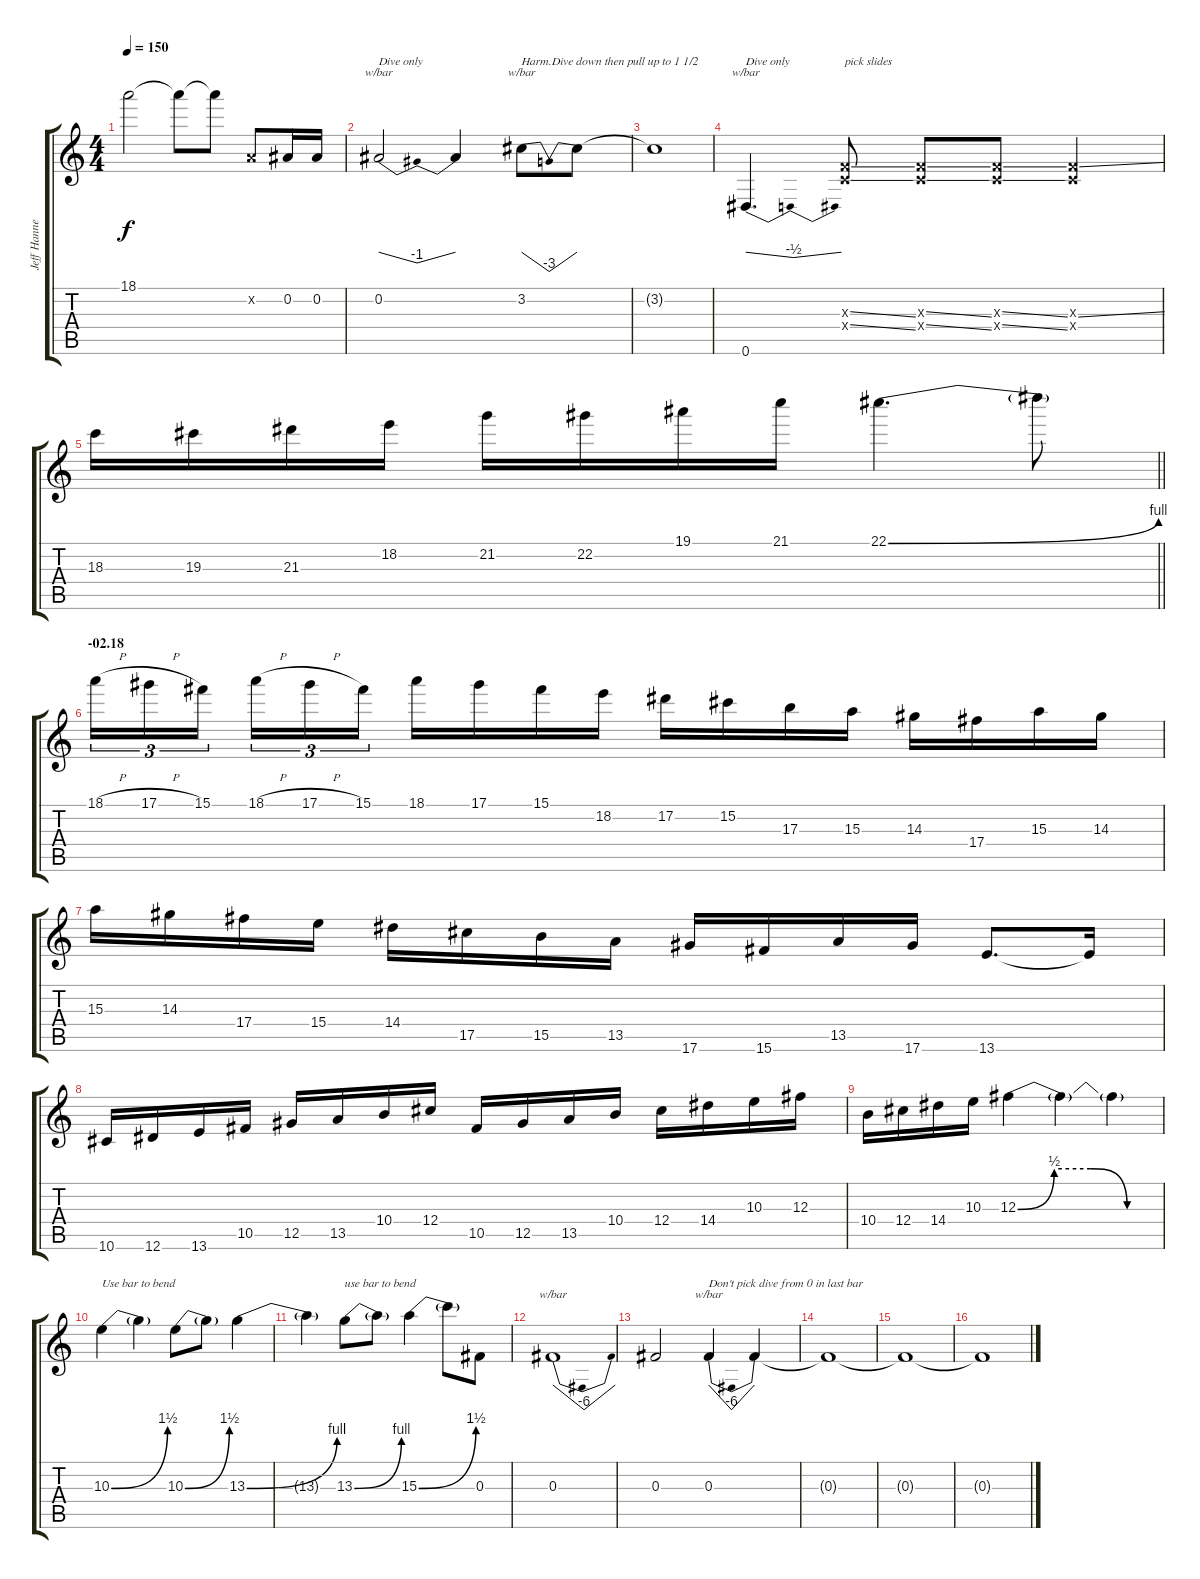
\track ("Jeff Hanneman" "Jeff Hanne") {instrument distortionguitar}
\staff {score tabs}
\tuning (Eb4 Bb3 Gb3 Db3 Ab2 Eb2) {hide}
\ts (4 4)
\tempo 150
\clef g2
\ks c
18.1{t}.2{dy f} 18.1{t}.8 18.1{t}.8 -1.2{x}.8 0.2.16 0.2.16 |
0.2.2{tbe (dip default 0 0 30 -4 60 0) txt "Dive only"} 0.2{t}.4 3.2.8{tbe (dip default 0 0 30 -12 60 0) txt "Harm.Dive down then pull up to 1 1/2"} 3.2{t}.8 |
3.2{t}.1 |
0.6.4{d tbe (dip default 0 0 30 -2 60 0) txt "Dive only"} (-1.3{ss x} -1.4{ss x}).8{txt "pick slides"} (-1.3{ss x} -1.4{ss x}).8 (-1.3{ss x} -1.4{ss x}).8 (-1.3{ss x} -1.4{x}).4 |
\barLineRight lightlight
18.3.16 19.3.16 21.3.16 18.2.16 21.2.16 22.2.16 19.1.16 21.1.16 22.1{be (bend 0 0 60 4)}.4{d} 22.1{t}.8 |
\section ("" "-02.18")
18.1{h}.16{tu (3 2)} 17.1{h}.16{tu (3 2)} 15.1.16{tu (3 2)} 18.1{h}.16{tu (3 2)} 17.1{h}.16{tu (3 2)} 15.1.16{tu (3 2)} 18.1.16 17.1.16 15.1.16 18.2.16 17.2.16 15.2.16 17.3.16 15.3.16 14.3.16 17.4.16 15.3.16 14.3.16 |
15.3.16 14.3.16 17.4.16 15.4.16 14.4.16 17.5.16 15.5.16 13.5.16 17.6.16 15.6.16 13.5.16 17.6.16 13.6.8{d} 13.6{t}.16 |
10.6.16 12.6.16 13.6.16 10.5.16 12.5.16 13.5.16 10.4.16 12.4.16 10.5.16 12.5.16 13.5.16 10.4.16 12.4.16 14.4.16 10.3.16 12.3.16 |
10.4.16 12.4.16 14.4.16 10.3.16 12.3{be (custom 0 0 15 2 30 2 45 0 60 0)}.4 12.3{t}.4 12.3{t}.4 |
10.3{be (bend 0 0 60 6)}.4{txt "Use bar to bend"} 10.3{t}.4 10.3{be (bend 0 0 60 6)}.8 10.3{t}.8 13.3{be (bend 0 0 60 4)}.4 |
13.3{t}.4 13.3{be (bend 0 0 60 4)}.8{txt "use bar to bend"} 13.3{t}.8 15.3{be (bend 0 0 60 6)}.4 15.3{t}.8 0.3.8 |
0.3.1{tbe (dip default 0 0 30 -24 60 0)} |
0.3.2 0.3.4{tbe (dip default 0 0 30 -24 60 0) txt "Don't pick dive from 0 in last bar"} 0.3{t}.4 |
0.3{t}.1 |
0.3{t}.1 |
0.3{t}.1
